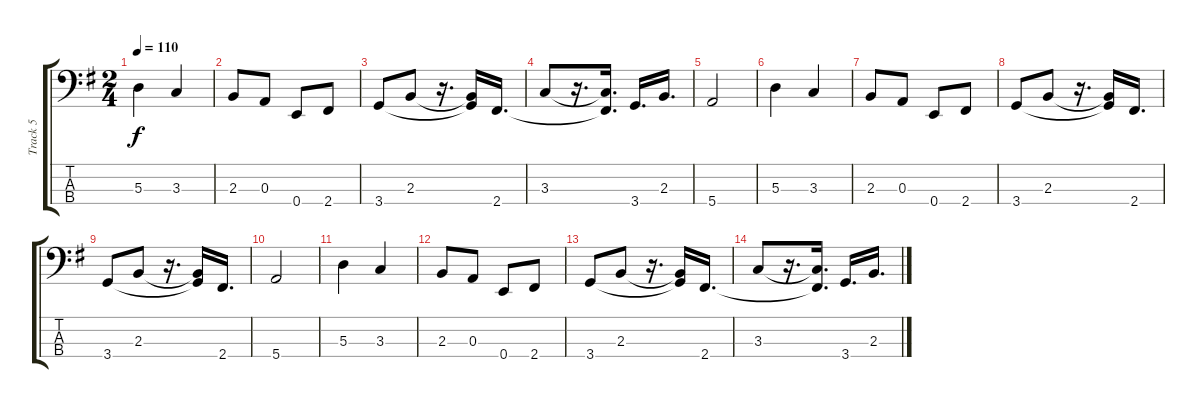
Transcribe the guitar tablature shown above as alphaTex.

\track ("Track 5" "Track 5") {mute instrument acousticguitarnylon}
\staff {score tabs}
\tuning (G2 D2 A1 E1) {hide}
\ts (2 4)
\tempo 110
\clef f4
\ks g
5.3.4{dy f} 3.3.4 |
2.3.8 0.3.8 0.4.8 2.4.8 |
3.4.8 2.3.8 r.16{d} (2.3{t} 3.4{t}).16 2.4.16{d} |
3.3.8 r.16{d} (3.3{t} 2.4{t}).16{d} 3.4.16{d} 2.3.16{d} |
5.4.2 |
5.3.4 3.3.4 |
2.3.8 0.3.8 0.4.8 2.4.8 |
3.4.8 2.3.8 r.16{d} (2.3{t} 3.4{t}).16 2.4.16{d} |
3.4.8 2.3.8 r.16{d} (2.3{t} 3.4{t}).16 2.4.16{d} |
5.4.2 |
5.3.4 3.3.4 |
2.3.8 0.3.8 0.4.8 2.4.8 |
3.4.8 2.3.8 r.16{d} (2.3{t} 3.4{t}).16 2.4.16{d} |
3.3.8 r.16{d} (3.3{t} 2.4{t}).16{d} 3.4.16{d} 2.3.16{d}
